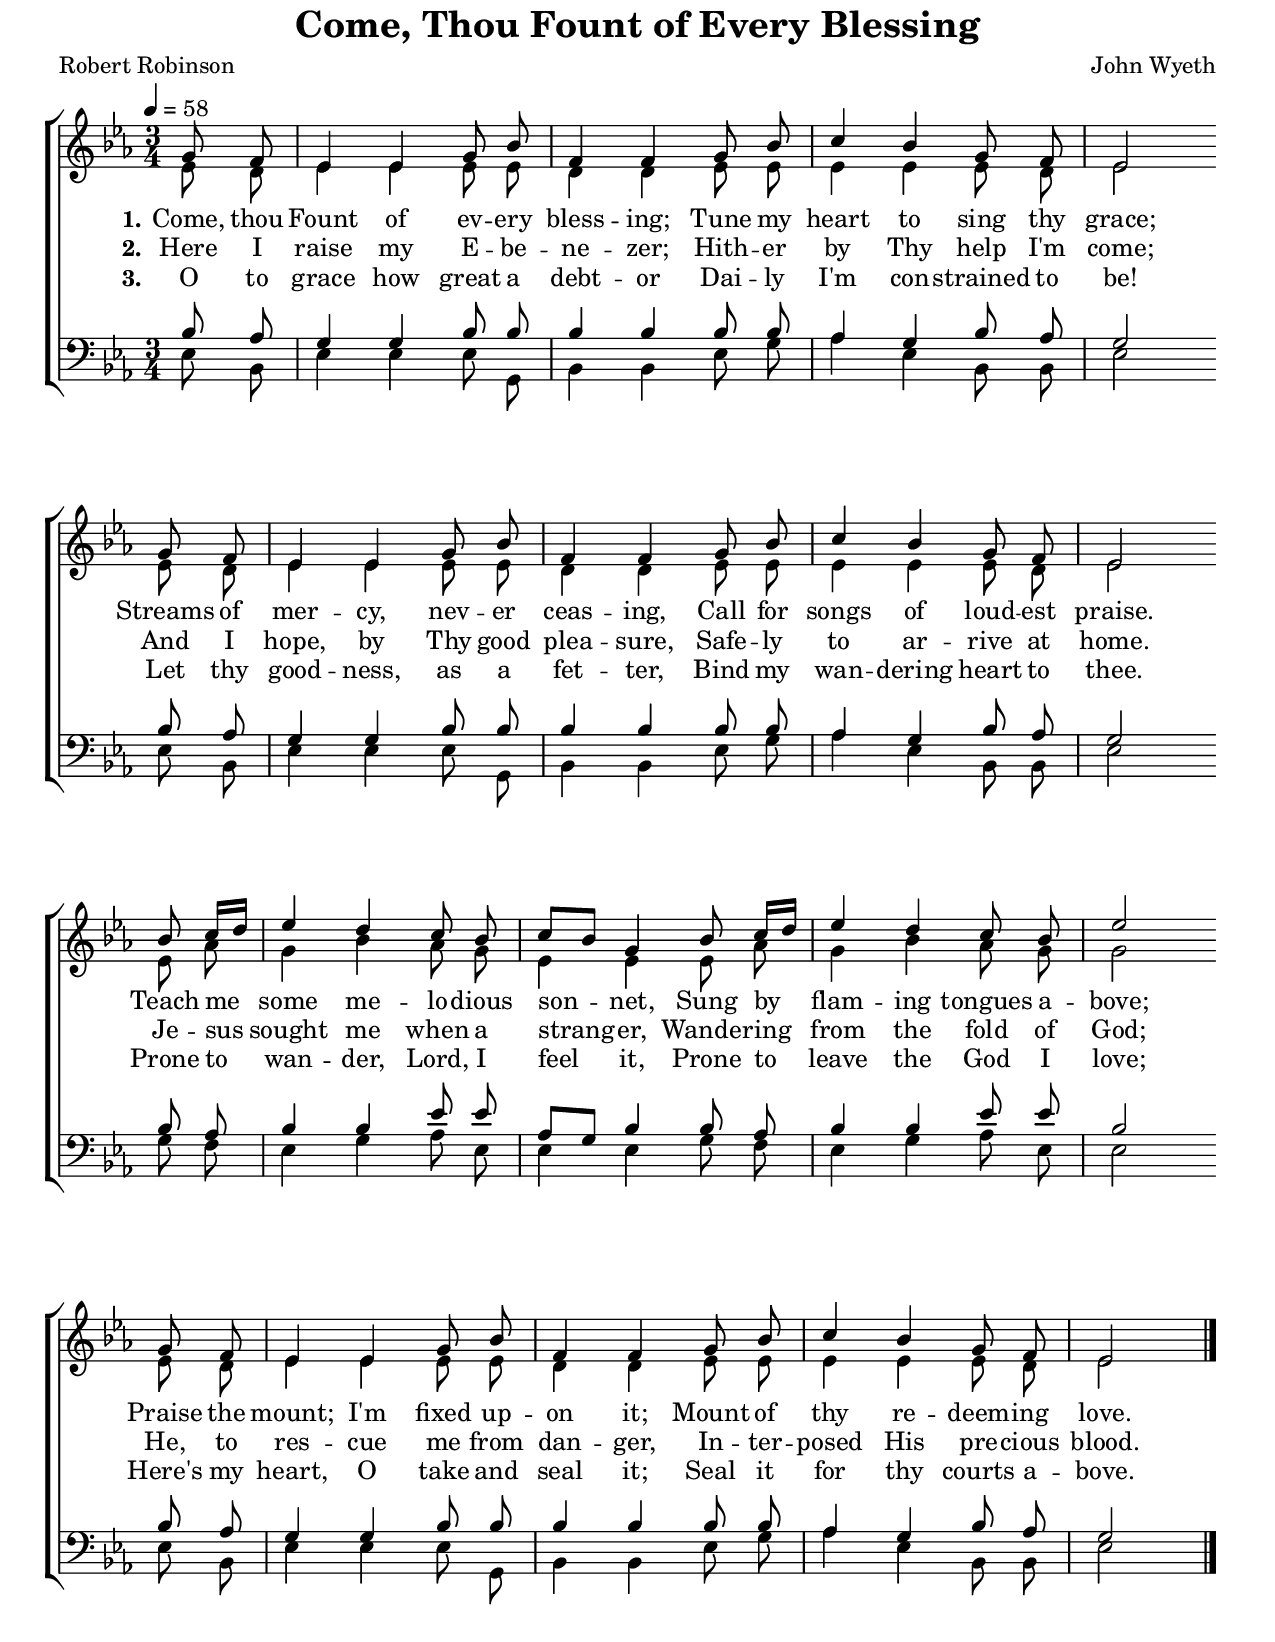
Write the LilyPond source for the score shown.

\version "2.8.3"

\header {
  title = "Come, Thou Fount of Every Blessing"
  composer = "John Wyeth"
  poet = "Robert Robinson"
}

sopranoA = \relative c'' {
  g8 f |
  ees4 ees g8 bes |
  f4 f g8 bes |
  c4 bes g8 f |
  ees2
}

sopranoB = \relative c'' {
  bes8 c16[ d] |
  ees4 d c8 bes |
  c[ bes] g4 bes8 c16[ d] |
  ees4 d c8 bes |
  ees2
}

altoA = \relative c' {
  ees8 d |
  ees4 ees ees8 ees |
  d4 d ees8 ees |
  ees4 ees ees8 d |
  ees2
}

altoB = \relative c' {
  ees8 aes |
  g4 bes aes8 g |
  ees4 ees ees8 aes |
  g4 bes aes8 g |
  g2
}

tenorA = \relative c' {
  bes8 aes |
  g4 g bes8 bes |
  bes4 bes bes8 bes |
  aes4 g bes8 aes |
  g2
}

tenorB = \relative c' {
  bes8 aes |
  bes4 bes ees8 ees |
  aes,[ g] bes4 bes8 aes |
  bes4 bes ees8 ees |
  bes2
}

bassA = \relative c {
  ees8 bes |
  ees4 ees ees8 g, |
  bes4 bes ees8 g |
  aes4 ees bes8 bes |
  ees2
}

bassB = \relative c' {
  g8 f |
  ees4 g aes8 ees |
  ees4 ees g8 f |
  ees4 g aes8 ees |
  ees2
}

sopranoNotes = {
  \key ees \major \time 3/4 \partial 4
  \sopranoA \bar "" \break
  \sopranoA \bar "" \break
  \sopranoB \bar "" \break
  \sopranoA
  \bar "|."
}
altoNotes = {
  \key ees \major \time 3/4 \partial 4
  \altoA \altoA \altoB \altoA
}
tenorNotes = {
  \key ees \major \time 3/4 \partial 4
  \tenorA \tenorA \tenorB \tenorA
}
bassNotes = {
  \key ees \major \time 3/4 \partial 4
  \bassA \bassA \bassB \bassA
}

verseOne = \lyricmode {
  \set stanza = "1."
  Come, thou Fount of ev -- ery bless -- ing;
  Tune my heart to sing thy grace;
  Streams of mer -- cy, nev -- er ceas -- ing,
  Call for songs of loud -- est praise.
  Teach me some me -- lo -- dious son -- net,
  Sung by flam -- ing tongues a -- bove;
  Praise the mount; I'm fixed up -- on it;
  Mount of thy re -- deem -- ing love.
}

verseTwo = \lyricmode {
  \set stanza = "2."
  Here I raise my E -- be -- ne -- zer;
  Hith -- er by Thy help I'm come;
  And I hope, by Thy good plea -- sure,
  Safe -- ly to ar -- rive at home.
  Je -- sus sought me when a strang -- er,
  Wander -- ing from the fold of God;
  He, to res -- cue me from dan -- ger,
  In -- ter -- posed His pre -- cious blood.
}

verseThree = \lyricmode {
  \set stanza = "3."
  O to grace how great a debt -- or
  Dai -- ly I'm con -- strained to be!
  Let thy good -- ness, as a fet -- ter,
  Bind my wan -- dering heart to thee.
  Prone to wan -- der, Lord, I feel it,
  Prone to leave the God I love;
  Here's my heart, O take and seal it;
  Seal it for thy courts a -- bove.
}

\score {
  \context ChoirStaff <<
    \context Staff = trebleStaff <<
      \clef treble
      \tempo 4=58
      \context Voice = sopranoVoice { \voiceOne \autoBeamOff \sopranoNotes }
      \context Voice = altoVoice { \voiceTwo \autoBeamOff \altoNotes }
    >>
    \context Lyrics = verseOneLyrics { s1 }
    \context Lyrics = verseTwoLyrics { s1 }
    \context Lyrics = verseThreeLyrics { s1 }
    \context Staff = bassStaff <<
      \clef bass
      \context Voice = tenorVoice { \voiceOne \autoBeamOff \tenorNotes }
      \context Voice = bassVoice { \voiceTwo \autoBeamOff \bassNotes }
    >>
    \context Lyrics = verseOneLyrics \lyricsto sopranoVoice \verseOne
    \context Lyrics = verseTwoLyrics \lyricsto sopranoVoice \verseTwo
    \context Lyrics = verseThreeLyrics \lyricsto sopranoVoice \verseThree
  >>

  \layout {
    indent = 0 \cm
    first-page-number = no
  }
}

\paper {
  % note: for a4 paper, change "letter" to "a4"
  #(set-paper-size "letter")
  between-system-padding = #1
  ragged-last-bottom=##f
  top-margin = 0\cm
}
